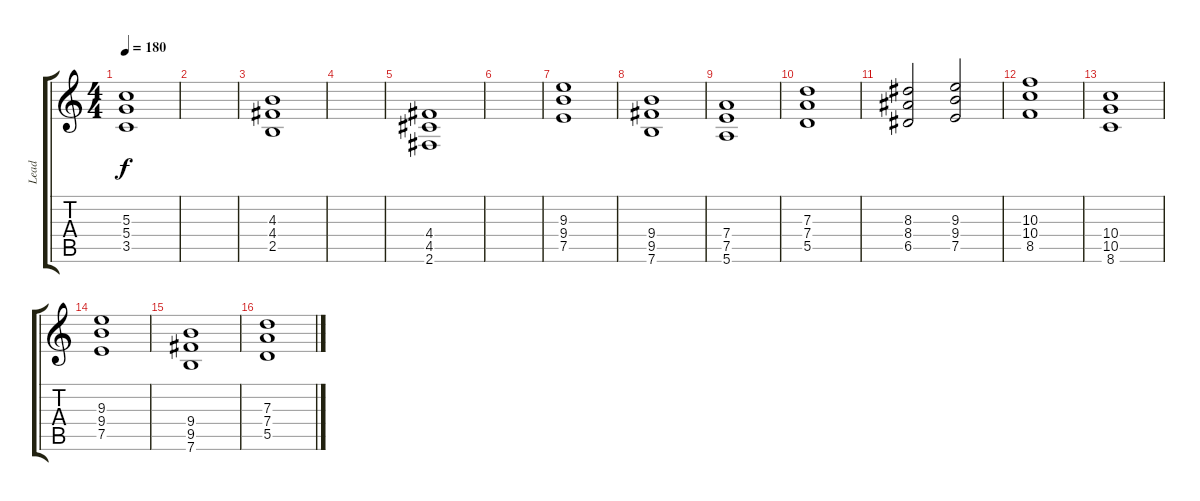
\track ("Lead" "Lead") {instrument distortionguitar}
\staff {score tabs}
\tuning (E4 B3 G3 D3 A2 E2) {hide}
\ts (4 4)
\tempo 180
\clef g2
\ks c
(5.3 5.4 3.5).1{dy f} |
|
(4.3 4.4 2.5).1 |
|
(4.4 4.5 2.6).1 |
|
(9.3 9.4 7.5).1 |
(9.4 9.5 7.6).1 |
(7.4 7.5 5.6).1 |
(7.3 7.4 5.5).1 |
(8.3 8.4 6.5).2 (9.3 9.4 7.5).2 |
(10.3 10.4 8.5).1 |
(10.4 10.5 8.6).1 |
(9.3 9.4 7.5).1 |
(9.4 9.5 7.6).1 |
(7.3 7.4 5.5).1
